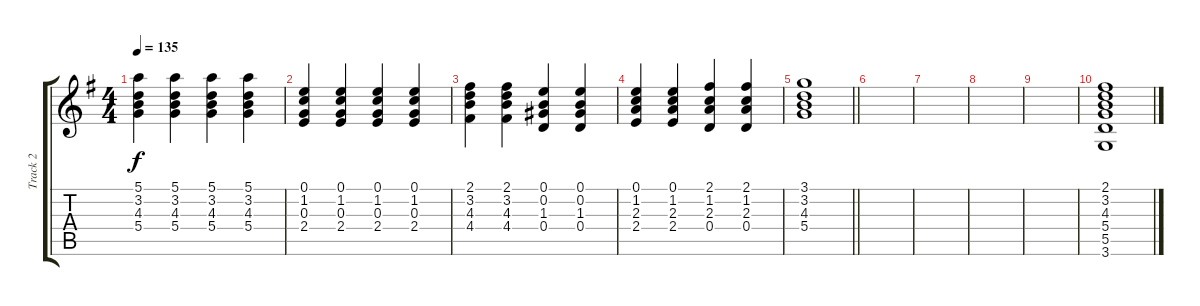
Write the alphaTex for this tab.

\track ("Track 2" "Track 2") {instrument acousticguitarsteel}
\staff {score tabs}
\tuning (E4 B3 G3 D3 A2 E2) {hide}
\ts (4 4)
\tempo 135
\clef g2
\ks g
(5.1 3.2 4.3 5.4).4{dy f} (5.1 3.2 4.3 5.4).4 (5.1 3.2 4.3 5.4).4 (5.1 3.2 4.3 5.4).4 |
(0.1 1.2 0.3 2.4).4 (0.1 1.2 0.3 2.4).4 (0.1 1.2 0.3 2.4).4 (0.1 1.2 0.3 2.4).4 |
(2.1 3.2 4.3 4.4).4 (2.1 3.2 4.3 4.4).4 (0.1 0.2 1.3 0.4).4 (0.1 0.2 1.3 0.4).4 |
(0.1 1.2 2.3 2.4).4 (0.1 1.2 2.3 2.4).4 (2.1 1.2 2.3 0.4).4 (2.1 1.2 2.3 0.4).4 |
\barLineRight lightlight
(3.1 3.2 4.3 5.4).1 |
|
|
|
|
(2.1 3.2 4.3 5.4 5.5 3.6).1
